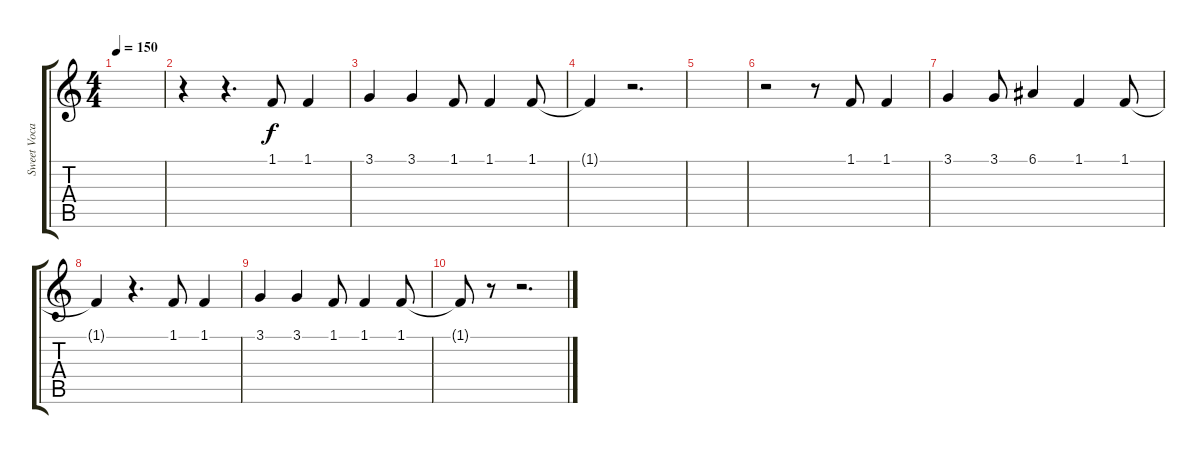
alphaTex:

\track ("Sweet Vocals" "Sweet Voca") {instrument sopranosax}
\staff {score tabs}
\tuning (E4 B3 G3 D3 A2 E2) {hide}
\ts (4 4)
\tempo 150
\clef g2
\ks c
|
r.4 r.4{d} 1.1.8 1.1.4 |
3.1.4 3.1.4 1.1.8 1.1.4 1.1.8 |
1.1{t}.4 r.2{d} |
|
r.2 r.8 1.1.8 1.1.4 |
3.1.4 3.1.8 6.1.4 1.1.4 1.1.8 |
1.1{t}.4 r.4{d} 1.1.8 1.1.4 |
3.1.4 3.1.4 1.1.8 1.1.4 1.1.8 |
1.1{t}.8 r.8 r.2{d}
